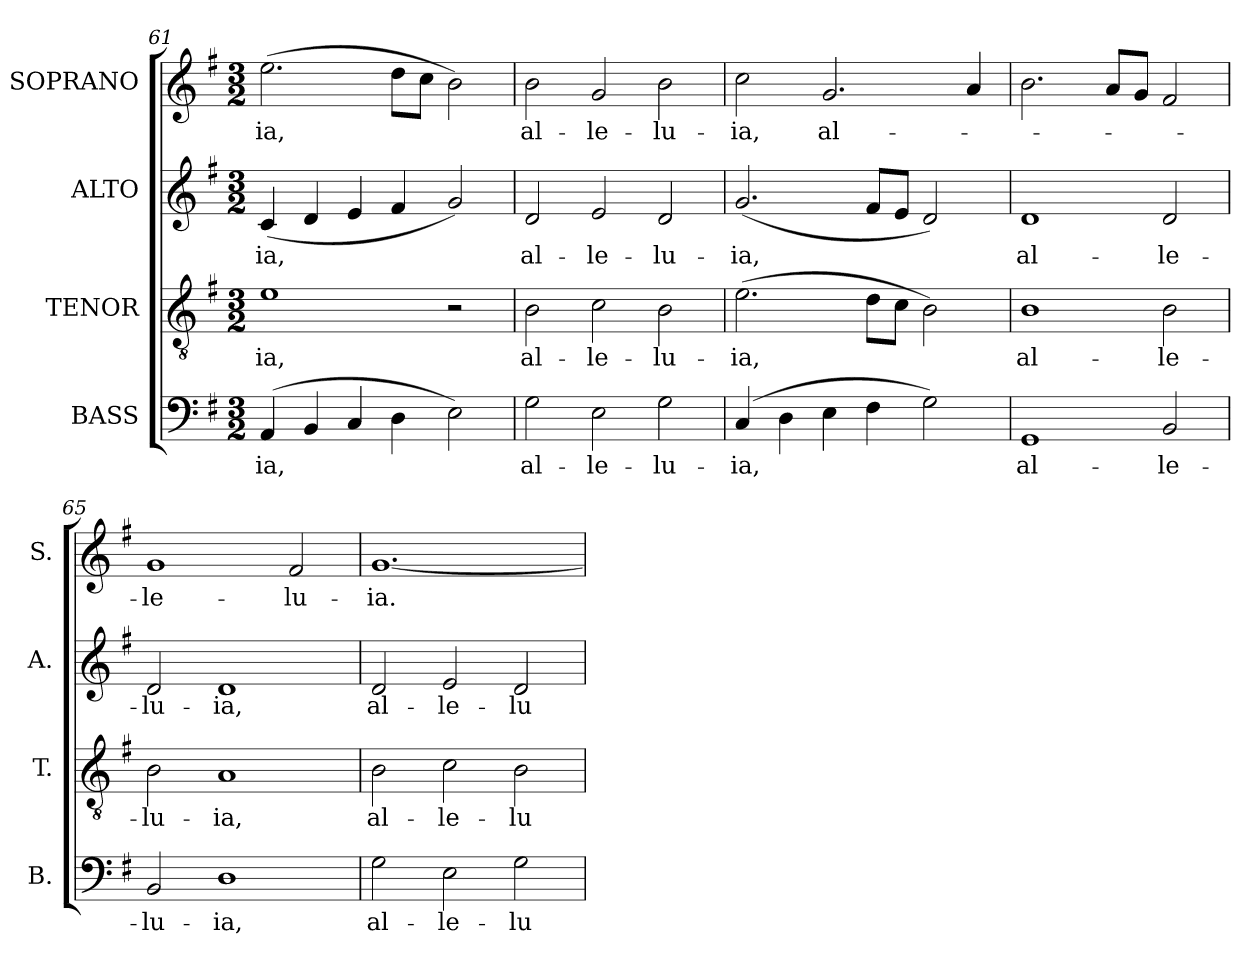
**kern	**text	**kern	**text	**kern	**text	**kern	**text
*part4	*part4	*part3	*part3	*part2	*part2	*part1	*part1
*staff4	*staff4	*staff3	*staff3	*staff2	*staff2	*staff1	*staff1
*I"BASS	*	*I"TENOR	*	*I"ALTO	*	*I"SOPRANO	*
*I'B.	*	*I'T.	*	*I'A.	*	*I'S.	*
*clefF4	*	*clefGv2	*	*clefG2	*	*clefG2	*
*	*	*ITrd7c12	*	*	*	*	*
*k[f#]	*	*k[f#]	*	*k[f#]	*	*k[f#]	*
*G:	*	*G:	*	*G:	*	*G:	*
*M3/2	*	*M3/2	*	*M3/2	*	*M3/2	*
=61	=61	=61	=61	=61	=61	=61	=61
!	!LO:LY:b:color=#000000	!	!	!	!	!	!
!	!	!	!LO:LY:b:color=#000000	!	!	!	!
!	!	!	!	!	!LO:LY:b:color=#000000	!	!
!	!	!	!	!	!	!	!LO:LY:b:color=#000000
(4AAi/	-ia,	1Ei	-ia,	(4ci/	-ia,	(2.eei\	-ia,
4BBi/	.	.	.	4di/	.	.	.
4Ci/	.	.	.	4ei/	.	.	.
4Di\	.	.	.	4f#i/	.	8ddi\L	.
.	.	.	.	.	.	8cci\J	.
2Ei\)	.	2r	.	2gi/)	.	2bi\)	.
!!LO:LB:g=z
=62	=62	=62	=62	=62	=62	=62	=62
!	!LO:LY:b:color=#000000	!	!	!	!	!	!
!	!	!	!LO:LY:b:color=#000000	!	!	!	!
!	!	!	!	!	!LO:LY:b:color=#000000	!	!
!	!	!	!	!	!	!	!LO:LY:b:color=#000000
2Gi\	al-	2BBi\	al-	2di/	al-	2bi\	al-
!	!LO:LY:b:color=#000000	!	!	!	!	!	!
!	!	!	!LO:LY:b:color=#000000	!	!	!	!
!	!	!	!	!	!LO:LY:b:color=#000000	!	!
!	!	!	!	!	!	!	!LO:LY:b:color=#000000
2Ei\	-le-	2Ci\	-le-	2ei/	-le-	2gi/	-le-
!	!LO:LY:b:color=#000000	!	!	!	!	!	!
!	!	!	!LO:LY:b:color=#000000	!	!	!	!
!	!	!	!	!	!LO:LY:b:color=#000000	!	!
!	!	!	!	!	!	!	!LO:LY:b:color=#000000
2Gi\	-lu-	2BBi\	-lu-	2di/	-lu-	2bi\	-lu-
=63	=63	=63	=63	=63	=63	=63	=63
!	!LO:LY:b:color=#000000	!	!	!	!	!	!
!	!	!	!LO:LY:b:color=#000000	!	!	!	!
!	!	!	!	!	!LO:LY:b:color=#000000	!	!
!	!	!	!	!	!	!	!LO:LY:b:color=#000000
(4Ci/	-ia,	(2.Ei\	-ia,	(2.gi/	-ia,	2cci\	-ia,
4Di\	.	.	.	.	.	.	.
!	!	!	!	!	!	!	!LO:LY:b:color=#000000
4Ei\	.	.	.	.	.	2.gi/	al-
4F#i\	.	8Di\L	.	8f#i/L	.	.	.
.	.	8Ci\J	.	8ei/J	.	.	.
2Gi\)	.	2BBi\)	.	2di/)	.	.	.
.	.	.	.	.	.	4ai/	.
=64	=64	=64	=64	=64	=64	=64	=64
!	!LO:LY:b:color=#000000	!	!	!	!	!	!
!	!	!	!LO:LY:b:color=#000000	!	!	!	!
!	!	!	!	!	!LO:LY:b:color=#000000	!	!
1GGi	al-	1BBi	al-	1di	al-	2.bi\	.
.	.	.	.	.	.	8ai/L	.
.	.	.	.	.	.	8gi/J	.
!	!LO:LY:b:color=#000000	!	!	!	!	!	!
!	!	!	!LO:LY:b:color=#000000	!	!	!	!
!	!	!	!	!	!LO:LY:b:color=#000000	!	!
2BBi/	-le-	2BBi\	-le-	2di/	-le-	2f#i/	.
=65	=65	=65	=65	=65	=65	=65	=65
!	!LO:LY:b:color=#000000	!	!	!	!	!	!
!	!	!	!LO:LY:b:color=#000000	!	!	!	!
!	!	!	!	!	!LO:LY:b:color=#000000	!	!
!	!	!	!	!	!	!	!LO:LY:b:color=#000000
2BBi/	-lu-	2BBi\	-lu-	2di/	-lu-	1gi	-le-
!	!LO:LY:b:color=#000000	!	!	!	!	!	!
!	!	!	!LO:LY:b:color=#000000	!	!	!	!
!	!	!	!	!	!LO:LY:b:color=#000000	!	!
1Di	-ia,	1AAi	-ia,	1di	-ia,	.	.
!	!	!	!	!	!	!	!LO:LY:b:color=#000000
.	.	.	.	.	.	2f#i/	-lu-
=66	=66	=66	=66	=66	=66	=66	=66
!	!LO:LY:b:color=#000000	!	!	!	!	!	!
!	!	!	!LO:LY:b:color=#000000	!	!	!	!
!	!	!	!	!	!LO:LY:b:color=#000000	!	!
!	!	!	!	!	!	!	!LO:LY:b:color=#000000
2Gi\	al-	2BBi\	al-	2di/	al-	[1.gi	-ia.
!	!LO:LY:b:color=#000000	!	!	!	!	!	!
!	!	!	!LO:LY:b:color=#000000	!	!	!	!
!	!	!	!	!	!LO:LY:b:color=#000000	!	!
2Ei\	-le-	2Ci\	-le-	2ei/	-le-	.	.
!	!LO:LY:b:color=#000000	!	!	!	!	!	!
!	!	!	!LO:LY:b:color=#000000	!	!	!	!
!	!	!	!	!	!LO:LY:b:color=#000000	!	!
2Gi\	-lu-	2BBi\	-lu-	2di/	-lu-	.	.
=	=	=	=	=	=	=	=
*-	*-	*-	*-	*-	*-	*-	*-
